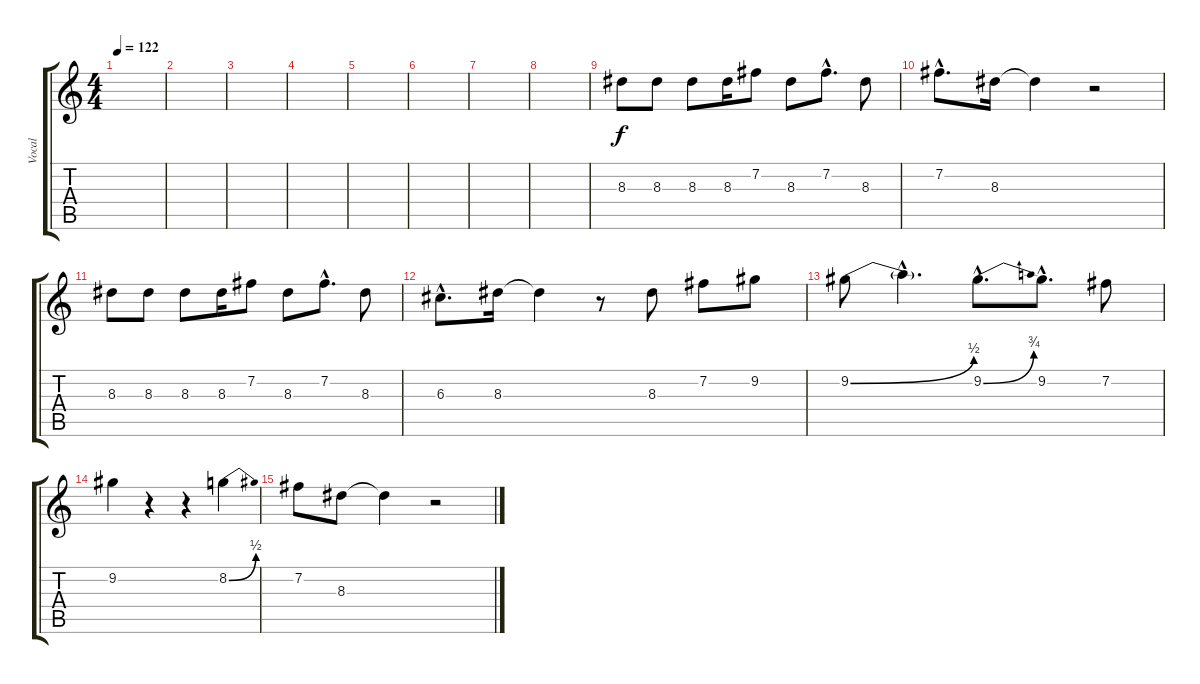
\track ("Vocal" "Vocal") {instrument slapbass2}
\staff {score tabs}
\tuning (E4 B3 G3 D3 A2 E2) {hide}
\ts (4 4)
\tempo 122
\clef g2
\ks c
|
|
|
|
|
|
|
|
8.3.8 8.3.8 8.3.8 8.3.16 7.2.8 8.3.8 7.2{hac}.8{d} 8.3.8 |
7.2{hac}.8{d} 8.3.16 8.3{t}.4 r.2 |
8.3.8 8.3.8 8.3.8 8.3.16 7.2.8 8.3.8 7.2{hac}.8{d} 8.3.8 |
6.3{hac}.8{d} 8.3.16 8.3{t}.4 r.8 8.3.8 7.2.8 9.2.8 |
9.2{be (bend 0 0 60 2)}.8 9.2{hac t}.4{d} 9.2{be (bend 0 0 60 3) hac}.8{d} 9.2{hac}.8{d} 7.2.8 |
9.2.4 r.4 r.4 8.2{be (bend 0 0 60 2)}.4 |
7.2.8 8.3.8 8.3{t}.4 r.2
